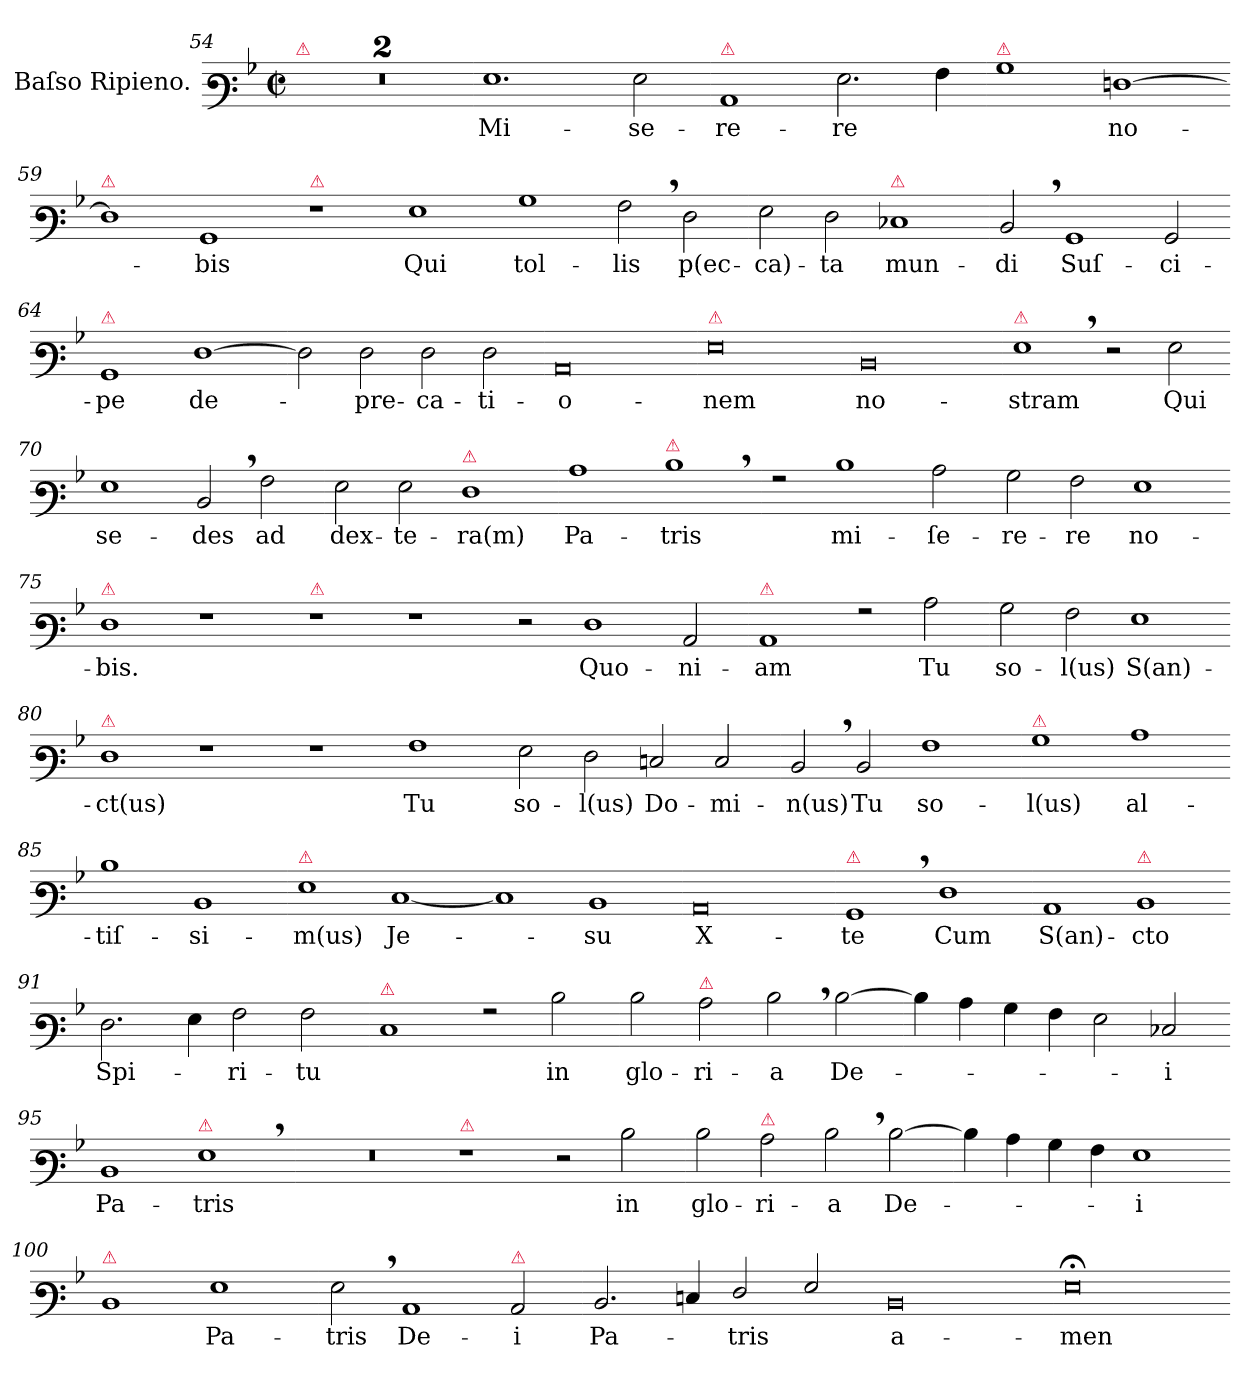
**kern	**text
*part1	*part1
*staff1	*staff1
*I"Baſso Ripieno.	*
*clefF3	*
*k[b-]	*
*M2/1	*
*met(c|)	*
=54-	=54-
!LO:TX:a:color=crimson:t=⚠	!
0r	.
=55-	=55-
0r	.
=56-	=56-
1.G	Mi-
2G\	-se-
=57-	=57-
!LO:TX:a:color=crimson:t=⚠	!
1C	-re-
2.G\	-re
4A\	.
=58-	=58-
!LO:TX:a:color=crimson:t=⚠	!
1B-	.
[1Fn	no-
=59-	=59-
!LO:TX:a:color=crimson:t=⚠	!
1F]	.
1BB-	-bis
=60-	=60-
!LO:TX:a:color=crimson:t=⚠	!
1r	.
1G	Qui
=61-	=61-
1B-	tol-
2A,>\	-lis
2F\	p(ec-
=62-	=62-
2G\	-ca)-
2F\	-ta
!LO:TX:a:color=crimson:t=⚠	!
1E-X	mun-
=63-	=63-
2D,</	-di
1BB-	Suſ-
2BB-/	-ci-
=64-	=64-
!LO:TX:a:color=crimson:t=⚠	!
1BB-	-pe
[1F	de-
=65-	=65-
2F]	.
2F\	-pre-
2F\	-ca-
2F\	-ti-
=66-	=66-
0C	-o-
=67-	=67-
!LO:TX:a:color=crimson:t=⚠	!
0G	-nem
=68-	=68-
0D	no-
=69-	=69-
!LO:TX:a:color=crimson:t=⚠	!
1G,<	-stram
2r	.
2G\	Qui
=70-	=70-
1G	se-
2D,</	-des
2A\	ad
=71-	=71-
2G\	dex-
2G\	-te-
!LO:TX:a:color=crimson:t=⚠	!
1F	-ra(m)
=72-	=72-
1c	Pa-
!LO:TX:a:color=crimson:t=⚠	!
1d,<	-tris
=73-	=73-
2rA	.
1d	mi-
2c\	-ſe-
=74-	=74-
2B-\	-re-
2A\	-re
1G	no-
=75-	=75-
!LO:TX:a:color=crimson:t=⚠	!
1F	-bis.
1r	.
=76-	=76-
!LO:TX:a:color=crimson:t=⚠	!
1r	.
1r	.
=77-	=77-
2r	.
1F	Quo-
2C/	-ni-
=78-	=78-
!LO:TX:a:color=crimson:t=⚠	!
1C	-am
2rA	.
2c\	Tu
=79-	=79-
2B-\	so-
2A\	-l(us)
1G	S(an)-
=80-	=80-
!LO:TX:a:color=crimson:t=⚠	!
1F	-ct(us)
1r	.
=81-	=81-
1r	.
1A	Tu
=82-	=82-
2G\	so-
2F\	-l(us)
2En/	Do-
2E/	-mi-
=83-	=83-
2D,</	-n(us)
2D/	Tu
1A	so-
=84-	=84-
!LO:TX:a:color=crimson:t=⚠	!
1B-	-l(us)
1c	al-
=85-	=85-
1d	-tiſ-
1D	-si-
=86-	=86-
!LO:TX:a:color=crimson:t=⚠	!
1G	-m(us)
[1E	Je-
=87-	=87-
1E]	.
1D	-su
=88-	=88-
0C	X-
=89-	=89-
!LO:TX:a:color=crimson:t=⚠	!
1BB-,<	-te
1F	Cum
=90-	=90-
1C	S(an)-
!LO:TX:a:color=crimson:t=⚠	!
1D	-cto
=91-	=91-
2.F\	Spi-
4G\	.
2A\	-ri-
2A\	-tu
=92-	=92-
!LO:TX:a:color=crimson:t=⚠	!
1E	.
2rA	.
2d\	in
=93-	=93-
2d\	glo-
!LO:TX:a:color=crimson:t=⚠	!
2c\	-ri-
2d,<\	-a
[2d\	De-
=94-	=94-
4d\]	.
4c\	.
4B-\	.
4A\	.
2G\	.
2E-X/	-i
=95-	=95-
1D	Pa-
!LO:TX:a:color=crimson:t=⚠	!
1G,<	-tris
=96-	=96-
0r	.
=97-	=97-
!LO:TX:a:color=crimson:t=⚠	!
1r	.
2r	.
2d\	in
=98-	=98-
2d\	glo-
!LO:TX:a:color=crimson:t=⚠	!
2c\	-ri-
2d,<\	-a
[2d\	De-
=99-	=99-
4d\]	.
4c\	.
4B-\	.
4A\	.
1G	-i
=100-	=100-
!LO:TX:a:color=crimson:t=⚠	!
1D	.
1G	Pa-
=101-	=101-
2G,>\	-tris
1C	De-
!LO:TX:a:color=crimson:t=⚠	!
2C/	-i
=102-	=102-
2.D/	Pa-
4En/	.
2F/	-tris
2G/	.
=103-	=103-
0D	a-
=104-	=104-
0G;<	-men
=-	=-
*-	*-
